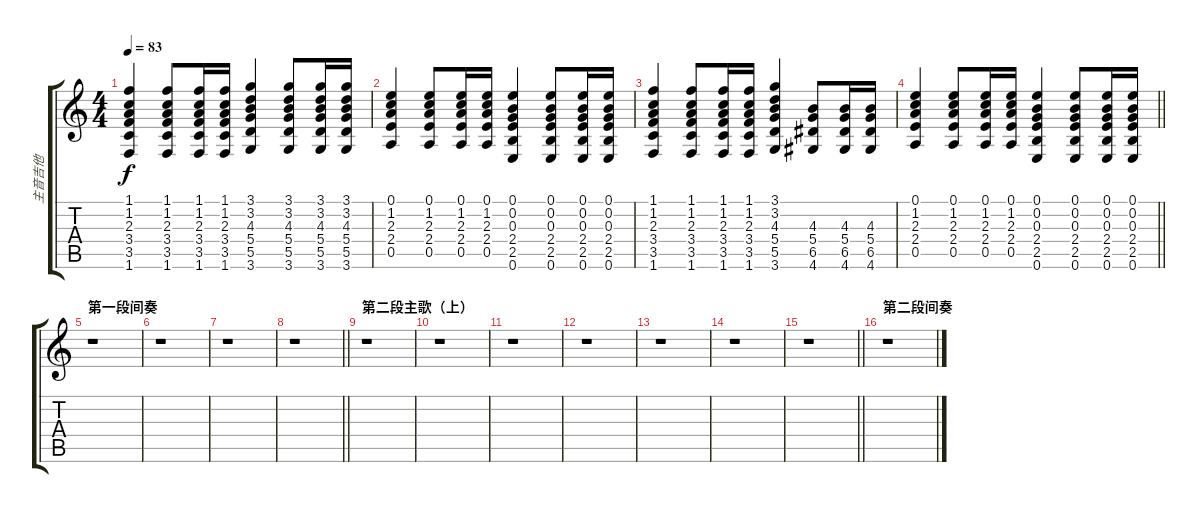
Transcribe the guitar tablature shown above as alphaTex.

\track ("主音吉他" "主音吉他") {mute instrument overdrivenguitar}
\staff {score tabs}
\tuning (E4 B3 G3 D3 A2 E2) {hide}
\ts (4 4)
\tempo 83
\clef g2
\ks c
(1.1 1.2 2.3 3.4 3.5 1.6).4{dy f} (1.1 1.2 2.3 3.4 3.5 1.6).8 (1.1 1.2 2.3 3.4 3.5 1.6).16 (1.1 1.2 2.3 3.4 3.5 1.6).16 (3.1 3.2 4.3 5.4 5.5 3.6).4 (3.1 3.2 4.3 5.4 5.5 3.6).8 (3.1 3.2 4.3 5.4 5.5 3.6).16 (3.1 3.2 4.3 5.4 5.5 3.6).16 |
(0.1 1.2 2.3 2.4 0.5).4 (0.1 1.2 2.3 2.4 0.5).8 (0.1 1.2 2.3 2.4 0.5).16 (0.1 1.2 2.3 2.4 0.5).16 (0.1 0.2 0.3 2.4 2.5 0.6).4 (0.1 0.2 0.3 2.4 2.5 0.6).8 (0.1 0.2 0.3 2.4 2.5 0.6).16 (0.1 0.2 0.3 2.4 2.5 0.6).16 |
(1.1 1.2 2.3 3.4 3.5 1.6).4 (1.1 1.2 2.3 3.4 3.5 1.6).8 (1.1 1.2 2.3 3.4 3.5 1.6).16 (1.1 1.2 2.3 3.4 3.5 1.6).16 (3.1 3.2 4.3 5.4 5.5 3.6).4 (4.3 5.4 6.5 4.6).8 (4.3 5.4 6.5 4.6).16 (4.3 5.4 6.5 4.6).16 |
\barLineRight lightlight
(0.1 1.2 2.3 2.4 0.5).4 (0.1 1.2 2.3 2.4 0.5).8 (0.1 1.2 2.3 2.4 0.5).16 (0.1 1.2 2.3 2.4 0.5).16 (0.1 0.2 0.3 2.4 2.5 0.6).4 (0.1 0.2 0.3 2.4 2.5 0.6).8 (0.1 0.2 0.3 2.4 2.5 0.6).16 (0.1 0.2 0.3 2.4 2.5 0.6).16 |
\section ("" "第一段间奏")
r.1 |
r.1 |
r.1 |
\barLineRight lightlight
r.1 |
\section ("" "第二段主歌（上）")
r.1 |
r.1 |
r.1 |
r.1 |
r.1 |
r.1 |
\barLineRight lightlight
r.1 |
\section ("" "第二段间奏")
r.1
